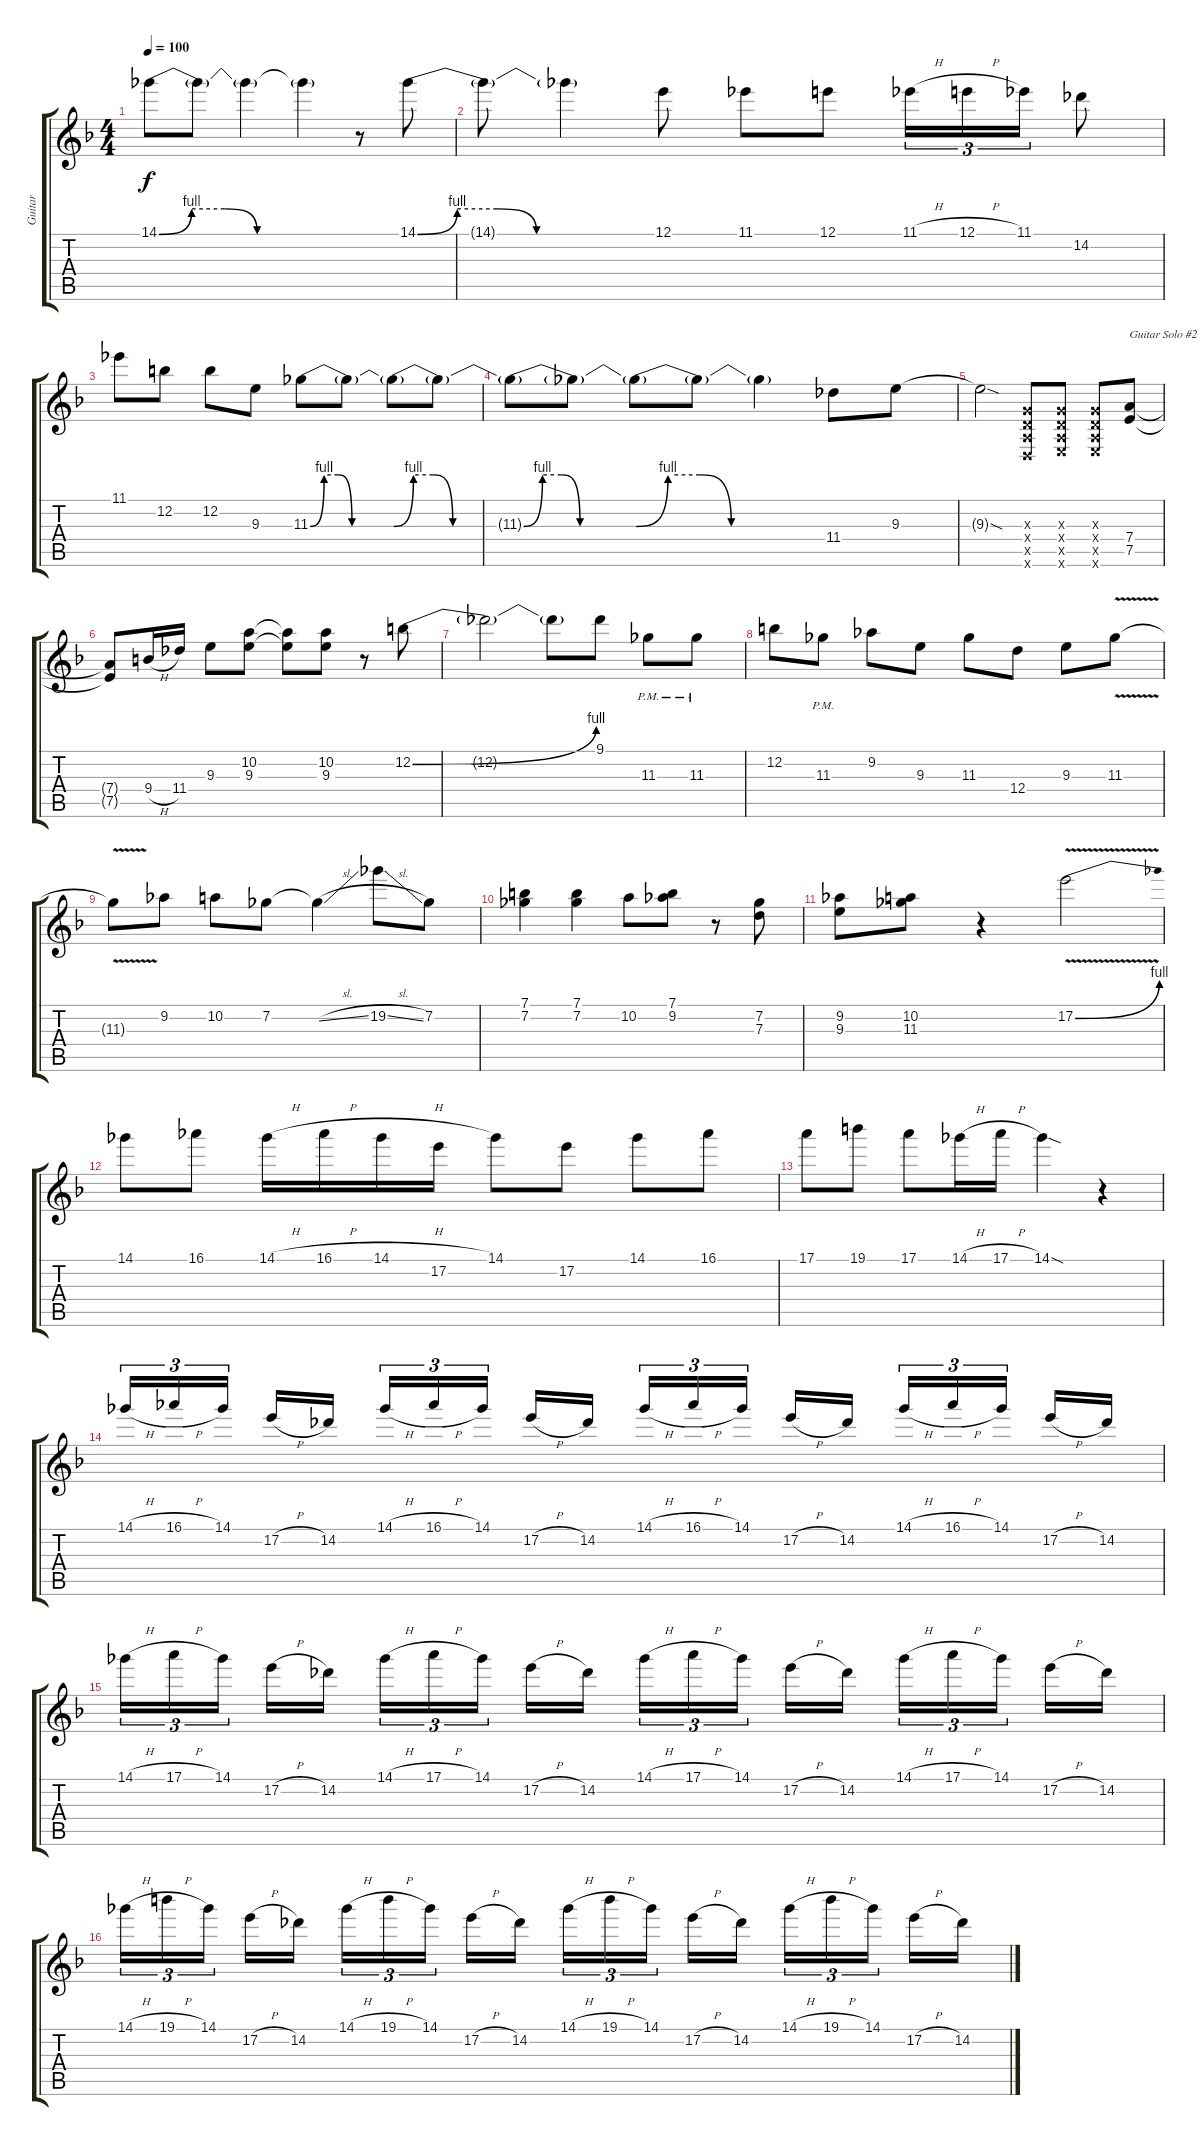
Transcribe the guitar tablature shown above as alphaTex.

\track ("Guitar" "Guitar") {instrument distortionguitar}
\staff {score tabs}
\tuning (E4 B3 G3 D3 A2 D2) {hide}
\ts (4 4)
\tempo 100
\clef g2
\ks dminor
14.1{be (custom 0 0 10 4 20 4 30 0 60 0)}.8{dy f} 14.1{t}.8 14.1{t}.4 14.1{t}.4 r.8 14.1{be (custom 0 0 10 4 20 4 30 0 60 0)}.8 |
14.1{t}.8 14.1{t}.4 12.1.8 11.1.8 12.1.8 11.1{h}.16{tu (3 2)} 12.1{h}.16{tu (3 2)} 11.1.16{tu (3 2)} 14.2.8 |
11.1.8 12.2.8 12.2.8 9.3.8 11.3{be (custom 0 0 10 4 20 4 30 0 60 0)}.8 11.3{t}.8 11.3{be (custom 0 0 10 4 20 4 30 0 60 0) t}.8 11.3{t}.8 |
11.3{be (custom 0 0 10 4 20 4 30 0 60 0) t}.8 11.3{t}.8 11.3{be (custom 0 0 10 4 20 4 30 0 60 0) t}.8 11.3{t}.8 11.3{t}.4 11.4.8 9.3.8 |
9.3{sod t}.2 (0.3{x} 0.4{x} 0.5{x} 0.6{x}).8 (0.3{x} 0.4{x} 0.5{x} 2.6{x}).8 (0.3{x} 0.4{x} 0.5{x} 2.6{x}).8 (7.4 7.5).8{txt "Guitar Solo #2"} |
(7.4{t} 7.5{t}).8 9.4{h}.16 11.4.16 9.3.8 (10.2 9.3).8 (10.2{t} 9.3{t}).8 (10.2 9.3).8 r.8 12.2{be (bend 0 0 60 4)}.8 |
12.2{t}.2 12.2{t}.8 9.1.8 11.3{pm}.8 11.3{pm}.8 |
12.2.8 11.3{pm}.8 9.2.8 9.3.8 11.3.8 12.4.8 9.3.8 11.3{v}.8 |
11.3{t}.8 9.2.8 10.2.8 7.2.8 7.2{sl t}.4 19.2{sl}.8 7.2.8 |
(7.1 7.2).4 (7.1 7.2).4 10.2.8 (7.1 9.2).8 r.8 (7.2 7.3).8 |
(9.2 9.3).8 (10.2 11.3).8 r.4 17.2{be (bend 0 0 60 4) v}.2 |
14.1.8 16.1.8 14.1{h}.16 16.1{h}.16 14.1{h}.16 17.2.16 14.1.8 17.2.8 14.1.8 16.1.8 |
17.1.8 19.1.8 17.1.8 14.1{h}.16 17.1{h}.16 14.1{sod}.4 r.4 |
14.1{h}.16{tu (3 2) beam Up} 16.1{h}.16{tu (3 2) beam Up} 14.1.16{tu (3 2) beam Up beam splitsecondary} 17.2{h}.16{beam Up} 14.2.16{beam Up} 14.1{h}.16{tu (3 2) beam Up} 16.1{h}.16{tu (3 2) beam Up} 14.1.16{tu (3 2) beam Up beam splitsecondary} 17.2{h}.16{beam Up} 14.2.16{beam Up} 14.1{h}.16{tu (3 2) beam Up} 16.1{h}.16{tu (3 2) beam Up} 14.1.16{tu (3 2) beam Up beam splitsecondary} 17.2{h}.16{beam Up} 14.2.16{beam Up} 14.1{h}.16{tu (3 2) beam Up} 16.1{h}.16{tu (3 2) beam Up} 14.1.16{tu (3 2) beam Up beam splitsecondary} 17.2{h}.16{beam Up} 14.2.16{beam Up} |
14.1{h}.16{tu (3 2) beam Down} 17.1{h}.16{tu (3 2) beam Down} 14.1.16{tu (3 2) beam Down beam splitsecondary} 17.2{h}.16{beam Down} 14.2.16{beam Down} 14.1{h}.16{tu (3 2) beam Down} 17.1{h}.16{tu (3 2) beam Down} 14.1.16{tu (3 2) beam Down beam splitsecondary} 17.2{h}.16{beam Down} 14.2.16{beam Down} 14.1{h}.16{tu (3 2) beam Down} 17.1{h}.16{tu (3 2) beam Down} 14.1.16{tu (3 2) beam Down beam splitsecondary} 17.2{h}.16{beam Down} 14.2.16{beam Down} 14.1{h}.16{tu (3 2) beam Down} 17.1{h}.16{tu (3 2) beam Down} 14.1.16{tu (3 2) beam Down beam splitsecondary} 17.2{h}.16{beam Down} 14.2.16{beam Down} |
14.1{h}.16{tu (3 2) beam Down} 19.1{h}.16{tu (3 2) beam Down} 14.1.16{tu (3 2) beam Down beam splitsecondary} 17.2{h}.16{beam Down} 14.2.16{beam Down} 14.1{h}.16{tu (3 2) beam Down} 19.1{h}.16{tu (3 2) beam Down} 14.1.16{tu (3 2) beam Down beam splitsecondary} 17.2{h}.16{beam Down} 14.2.16{beam Down} 14.1{h}.16{tu (3 2) beam Down} 19.1{h}.16{tu (3 2) beam Down} 14.1.16{tu (3 2) beam Down beam splitsecondary} 17.2{h}.16{beam Down} 14.2.16{beam Down} 14.1{h}.16{tu (3 2) beam Down} 19.1{h}.16{tu (3 2) beam Down} 14.1.16{tu (3 2) beam Down beam splitsecondary} 17.2{h}.16{beam Down} 14.2.16{beam Down}
